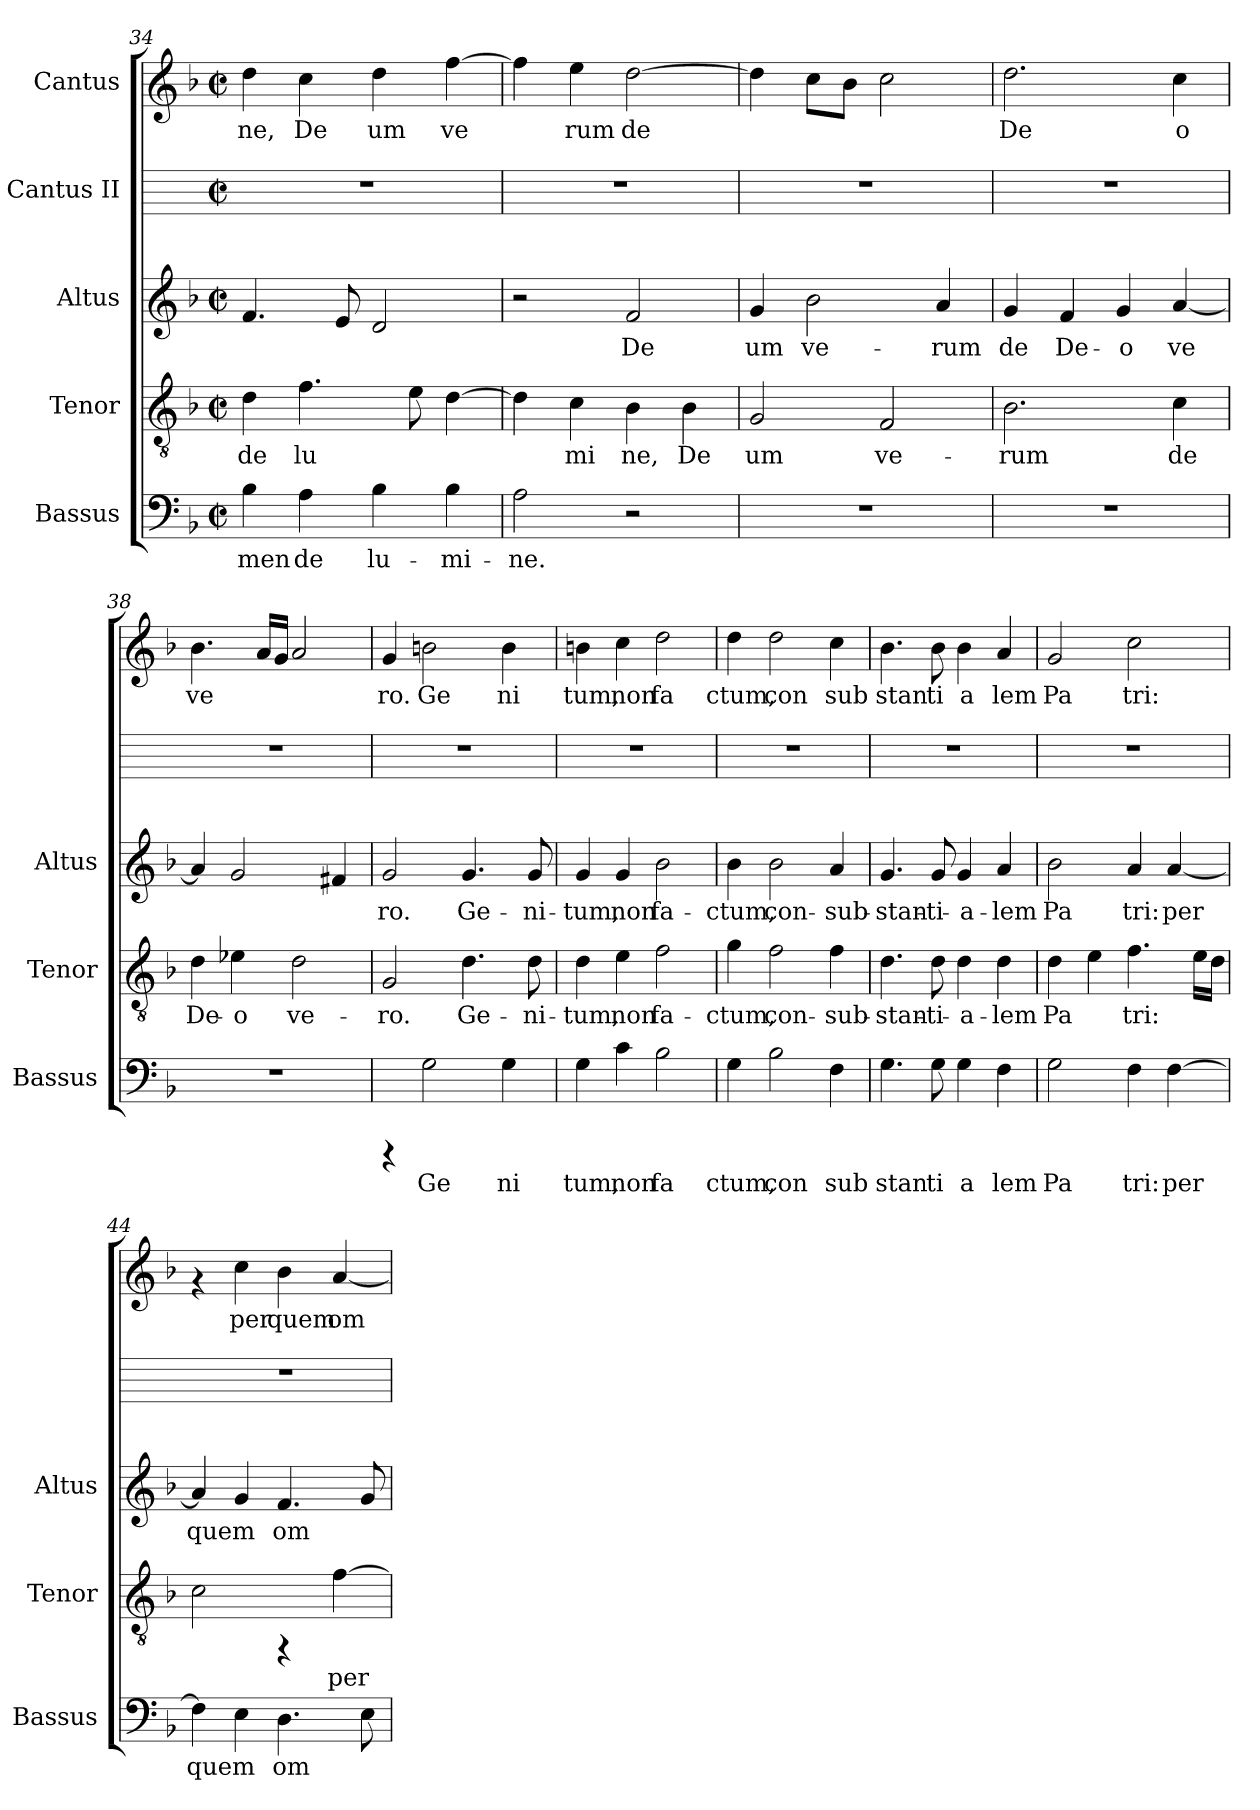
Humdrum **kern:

**kern	**text	**kern	**text	**kern	**text	**kern	**kern	**text
*part5	*part5	*part4	*part4	*part3	*part3	*part2	*part1	*part1
*staff5	*staff5	*staff4	*staff4	*staff3	*staff3	*staff2	*staff1	*staff1
*I"Bassus	*	*I"Tenor	*	*I"Altus	*	*I"Cantus II	*I"Cantus	*
*I'Bassus	*	*I'Tenor	*	*I'Altus	*	*	*	*
*clefF4	*	*clefGv2	*	*clefG2	*	*	*clefG2	*
*k[b-]	*	*k[b-]	*	*k[b-]	*	*k[]	*k[b-]	*
*F:	*	*F:	*	*F:	*	*C:	*F:	*
*M2/2	*	*M2/2	*	*M2/2	*	*M2/2	*M2/2	*
*met(c|)	*	*met(c|)	*	*met(c|)	*	*met(c|)	*met(c|)	*
=34	=34	=34	=34	=34	=34	=34	=34	=34
!	!LO:LY:b	!	!LO:LY:b:cj	!	!LO:LY:b:cj	!	!	!LO:LY:b
4B-\	-men	4d\	de	4.f/	.	1r	4dd\	ne,
!	!LO:LY:b	!	!LO:LY:b:cj	!	!	!	!	!LO:LY:b
4A\	de	4.f\	lu	.	.	.	4cc\	De
!	!	!	!	!	!LO:LY:b:cj	!	!	!
.	.	.	.	8e/	.	.	.	.
!	!LO:LY:b	!	!	!	!LO:LY:b:cj	!	!	!LO:LY:b
4B-\	lu-	.	.	2d/	.	.	4dd\	um
!	!	!	!LO:LY:b:cj	!	!	!	!	!
.	.	8e\	.	.	.	.	.	.
!	!LO:LY:b	!	!LO:LY:b:cj	!	!	!	!	!LO:LY:b
4B-\	-mi-	[>4d\	.	.	.	.	[>4ff\	ve
=35	=35	=35	=35	=35	=35	=35	=35	=35
!	!LO:LY:b	!	!LO:LY:b:cj	!	!	!	!	!LO:LY:b
2A\	-ne.	4d\]	.	2r	.	1r	4ff\]	.
!	!	!	!LO:LY:b:cj	!	!	!	!	!LO:LY:b
.	.	4c\	mi	.	.	.	4ee\	rum
!	!	!	!LO:LY:b:cj	!	!LO:LY:b:cj	!	!	!LO:LY:b
2r	.	4B-\	ne,	2f/	De	.	[<2dd\	de
!	!	!	!LO:LY:b:cj	!	!	!	!	!
.	.	4B-\	De	.	.	.	.	.
!!LO:LB:g=z
=36	=36	=36	=36	=36	=36	=36	=36	=36
!	!	!	!LO:LY:b:cj	!	!LO:LY:b:cj	!	!	!LO:LY:b
1r	.	2G/	um	4g/	um	1r	4dd\]	.
!	!	!	!	!	!LO:LY:b:cj	!	!	!LO:LY:b
.	.	.	.	2b-\	ve-	.	8cc\L	.
!	!	!	!	!	!	!	!	!LO:LY:b
.	.	.	.	.	.	.	8b-\J	.
!	!	!	!LO:LY:b:cj	!	!	!	!	!LO:LY:b
.	.	2F/	ve-	.	.	.	2cc\	.
!	!	!	!	!	!LO:LY:b:cj	!	!	!
.	.	.	.	4a/	-rum	.	.	.
=37	=37	=37	=37	=37	=37	=37	=37	=37
!	!	!	!LO:LY:b:cj	!	!LO:LY:b:cj	!	!	!LO:LY:b
1r	.	2.B-\	-rum	4g/	de	1r	2.dd\	De
!	!	!	!	!	!LO:LY:b:cj	!	!	!
.	.	.	.	4f/	De-	.	.	.
!	!	!	!	!	!LO:LY:b:cj	!	!	!
.	.	.	.	4g/	-o	.	.	.
!	!	!	!LO:LY:b:cj	!	!LO:LY:b:cj	!	!	!LO:LY:b
.	.	4c\	de	[<4a/	ve-	.	4cc\	o
=38	=38	=38	=38	=38	=38	=38	=38	=38
!	!	!	!LO:LY:b:cj	!	!LO:LY:b:cj	!	!	!LO:LY:b
1r	.	4d\	De-	4a/]	--	1r	4.b-\	ve
!	!	!	!LO:LY:b:cj	!	!LO:LY:b:cj	!	!	!
.	.	4e-\	-o	2g/	--	.	.	.
!	!	!	!	!	!	!	!	!LO:LY:b
.	.	.	.	.	.	.	16a/L	.
!	!	!	!	!	!	!	!	!LO:LY:b
.	.	.	.	.	.	.	16g/J	.
!	!	!	!LO:LY:b:cj	!	!	!	!	!LO:LY:b
.	.	2d\	ve-	.	.	.	2a/	.
!	!	!	!	!	!LO:LY:b:cj	!	!	!
.	.	.	.	4f#X/	--	.	.	.
=39	=39	=39	=39	=39	=39	=39	=39	=39
!	!	!	!LO:LY:b:cj	!	!LO:LY:b:cj	!	!	!LO:LY:b
4rCCC	.	2G/	-ro.	2g/	-ro.	1r	4g/	ro.
!	!LO:LY:b	!	!	!	!	!	!	!LO:LY:b
2G\	Ge	.	.	.	.	.	2bn\	Ge
!	!	!	!LO:LY:b:cj	!	!LO:LY:b:cj	!	!	!
.	.	4.d\	Ge-	4.g/	Ge-	.	.	.
!	!LO:LY:b	!	!	!	!	!	!	!LO:LY:b
4G\	ni	.	.	.	.	.	4b\	ni
!	!	!	!LO:LY:b:cj	!	!LO:LY:b:cj	!	!	!
.	.	8d\	-ni-	8g/	-ni-	.	.	.
=40	=40	=40	=40	=40	=40	=40	=40	=40
!	!LO:LY:b	!	!LO:LY:b:cj	!	!LO:LY:b:cj	!	!	!LO:LY:b
4G\	tum,	4d\	-tum,	4g/	-tum,	1r	4bn\	tum,
!	!LO:LY:b	!	!LO:LY:b:cj	!	!LO:LY:b:cj	!	!	!LO:LY:b
4c\	non	4e\	non	4g/	non	.	4cc\	non
!	!LO:LY:b	!	!LO:LY:b:cj	!	!LO:LY:b:cj	!	!	!LO:LY:b
2B-\	fa	2f\	fa-	2b-\	fa-	.	2dd\	fa
=41	=41	=41	=41	=41	=41	=41	=41	=41
!	!LO:LY:b	!	!LO:LY:b:cj	!	!LO:LY:b:cj	!	!	!LO:LY:b
4G\	ctum,	4g\	-ctum,	4b-\	-ctum,	1r	4dd\	ctum,
!	!LO:LY:b	!	!LO:LY:b:cj	!	!LO:LY:b:cj	!	!	!LO:LY:b
2B-\	con	2f\	con-	2b-\	con-	.	2dd\	con
!	!LO:LY:b	!	!LO:LY:b:cj	!	!LO:LY:b:cj	!	!	!LO:LY:b
4F\	sub	4f\	-sub-	4a/	-sub-	.	4cc\	sub
=42	=42	=42	=42	=42	=42	=42	=42	=42
!	!LO:LY:b	!	!LO:LY:b:cj	!	!LO:LY:b:cj	!	!	!LO:LY:b
4.G\	stan	4.d\	-stan-	4.g/	-stan-	1r	4.b-\	stan
!	!LO:LY:b	!	!LO:LY:b:cj	!	!LO:LY:b:cj	!	!	!LO:LY:b
8G\	ti	8d\	-ti-	8g/	-ti-	.	8b-\	ti
!	!LO:LY:b	!	!LO:LY:b:cj	!	!LO:LY:b:cj	!	!	!LO:LY:b
4G\	a	4d\	-a-	4g/	-a-	.	4b-\	a
!	!LO:LY:b	!	!LO:LY:b:cj	!	!LO:LY:b:cj	!	!	!LO:LY:b
4F\	lem	4d\	-lem	4a/	-lem	.	4a/	lem
!!LO:PB:g=z
=43	=43	=43	=43	=43	=43	=43	=43	=43
!	!LO:LY:b	!	!LO:LY:b:cj	!	!LO:LY:b:cj	!	!	!LO:LY:b
2G\	Pa	4d\	Pa	2b-\	Pa	1r	2g/	Pa
!	!	!	!LO:LY:b:cj	!	!	!	!	!
.	.	4e\	.	.	.	.	.	.
!	!LO:LY:b	!	!LO:LY:b:cj	!	!LO:LY:b:cj	!	!	!LO:LY:b
4F\	tri:	4.f\	tri:	4a/	tri:	.	2cc\	tri:
!	!LO:LY:b	!	!	!	!LO:LY:b:cj	!	!	!
[>4F\	per	.	.	[<4a/	per	.	.	.
!	!	!	!LO:LY:b:cj	!	!	!	!	!
.	.	16e\L	.	.	.	.	.	.
!	!	!	!LO:LY:b:cj	!	!	!	!	!
.	.	16d\J	.	.	.	.	.	.
=44	=44	=44	=44	=44	=44	=44	=44	=44
!	!LO:LY:b	!	!LO:LY:b:cj	!	!LO:LY:b:cj	!	!	!
4F\]	quem	2c\	.	4a/]	quem	1r	4rf	.
!	!LO:LY:b	!	!	!	!LO:LY:b:cj	!	!	!LO:LY:b
4E\	.	.	.	4g/	.	.	4cc\	per
!	!LO:LY:b	!	!	!	!LO:LY:b:cj	!	!	!LO:LY:b
4.D\	om	4rFF	.	4.f/	om	.	4b-\	quem
!	!	!	!LO:LY:b:cj	!	!	!	!	!LO:LY:b
.	.	[>4f\	per	.	.	.	[<4a/	om
!	!LO:LY:b	!	!	!	!LO:LY:b:cj	!	!	!
8E\	.	.	.	8g/	.	.	.	.
=	=	=	=	=	=	=	=	=
*-	*-	*-	*-	*-	*-	*-	*-	*-
